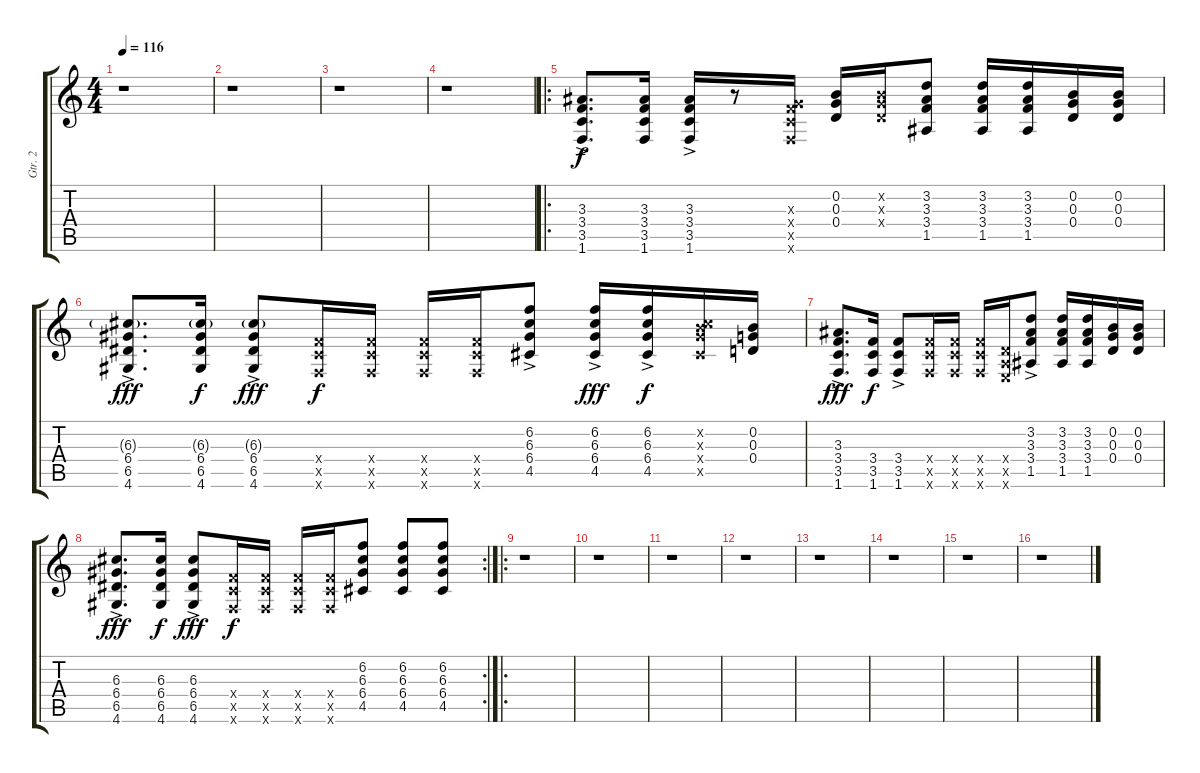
\track ("Gtr. 2" "Gtr. 2") {instrument distortionguitar}
\staff {score tabs}
\tuning (E4 B3 G3 D3 A2 E2) {hide}
\ts (4 4)
\tempo 116
\clef g2
\ks c
r.1{dy f instrument distortionguitar} |
r.1 |
r.1 |
r.1 |
\ro
(3.3 3.4{ac} 3.5 1.6).8{d} (3.3 3.4 3.5 1.6).16 (3.3 3.4{ac} 3.5 1.6).16 r.8 (0.3{x} 3.4{x} 3.5{x} 1.6{x}).16 (0.2 0.3 0.4).16 (0.2{x} 0.3{x} 0.4{x}).16 (3.2 3.3 3.4 1.5).8 (3.2 3.3 3.4 1.5).16 (3.2 3.3 3.4 1.5).16 (0.2 0.3 0.4).16 (0.2 0.3 0.4).16 |
(6.3{g} 6.4 6.5 4.6{ac}).8{d dy fff} (6.3{g} 6.4 6.5 4.6).16{dy f} (6.3{g} 6.4 6.5 4.6{ac}).8{dy fff} (3.4{x} 3.5{x} 1.6{x}).16{dy f} (3.4{x} 3.5{x} 1.6{x}).16 (3.4{x} 3.5{x} 1.6{x}).16 (3.4{x} 3.5{x} 1.6{x}).16 (6.2 6.3{ac} 6.4 4.5).8 (6.2 6.3 6.4 4.5{ac}).16{dy fff} (6.2 6.3 6.4{ac} 4.5).16{dy f} (0.2{x} 6.3{x} 6.4{x} 4.5{x}).16 (0.2 0.3 0.4).16 |
(3.3 3.4 3.5 1.6{ac}).8{d dy fff} (3.4 3.5 1.6).16{dy f} (3.4{ac} 3.5 1.6).8 (3.4{x} 3.5{x} 1.6{x}).16 (3.4{x} 3.5{x} 1.6{x}).16 (3.4{x} 3.5{x} 1.6{x}).16 (0.4{x} 0.5{x} 0.6{x}).16 (3.2 3.3{ac} 3.4 1.5).8 (3.2 3.3 3.4 1.5).16 (3.2 3.3 3.4 1.5).16 (0.2 0.3 0.4).16 (0.2 0.3 0.4).16 |
\rc 2
(6.3 6.4 6.5 4.6{ac}).8{d dy fff} (6.3 6.4 6.5 4.6).16{dy f} (6.3 6.4 6.5 4.6{ac}).8{dy fff} (3.4{x} 3.5{x} 1.6{x}).16{dy f} (3.4{x} 3.5{x} 1.6{x}).16 (3.4{x} 3.5{x} 1.6{x}).16 (3.4{x} 3.5{x} 1.6{x}).16 (6.2 6.3 6.4 4.5).8 (6.2 6.3 6.4 4.5).8 (6.2 6.3 6.4 4.5).8 |
\ro
r.1 |
r.1 |
r.1 |
r.1 |
r.1 |
r.1 |
r.1 |
r.1
